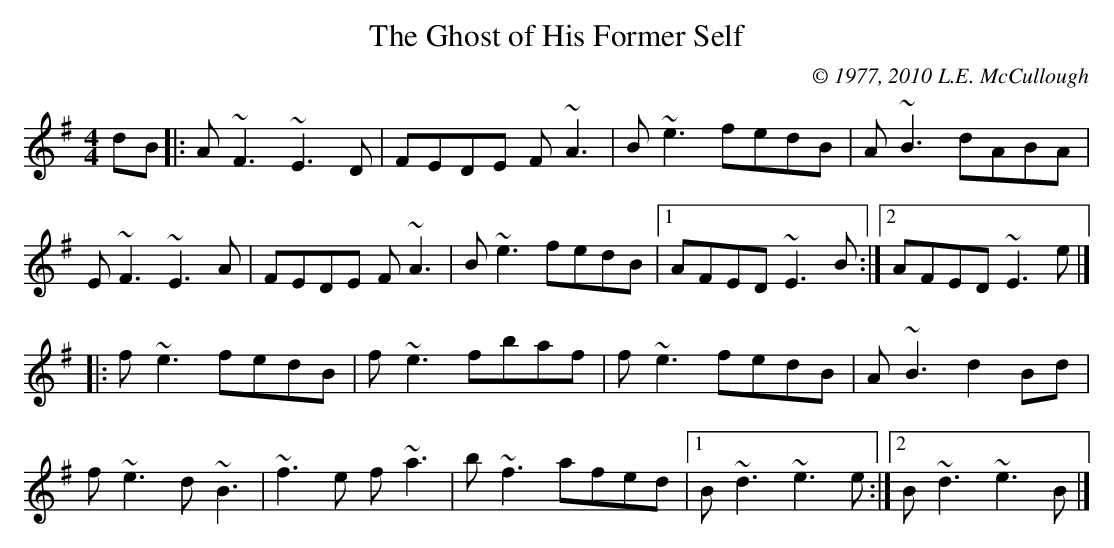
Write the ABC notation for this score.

X:1
T:The Ghost of His Former Self
C:© 1977, 2010 L.E. McCullough
M:4/4
L:1/8
K:Em
dB|:A~F3 ~E3D|FEDE F~A3|B~e3 fedB|A~B3 dABA|
E~F3 ~E3A|FEDE F~A3|B~e3 fedB|1 AFED ~E3B:|2 AFED ~E3e|]
|: f~e3 fedB|f~e3 fbaf|f~e3 fedB|A~B3 d2 Bd|
f~e3 d~B3|~f3e f~a3|b~f3 afed|1 B~d3 ~e3e:|2 B~d3 ~e3B|]
